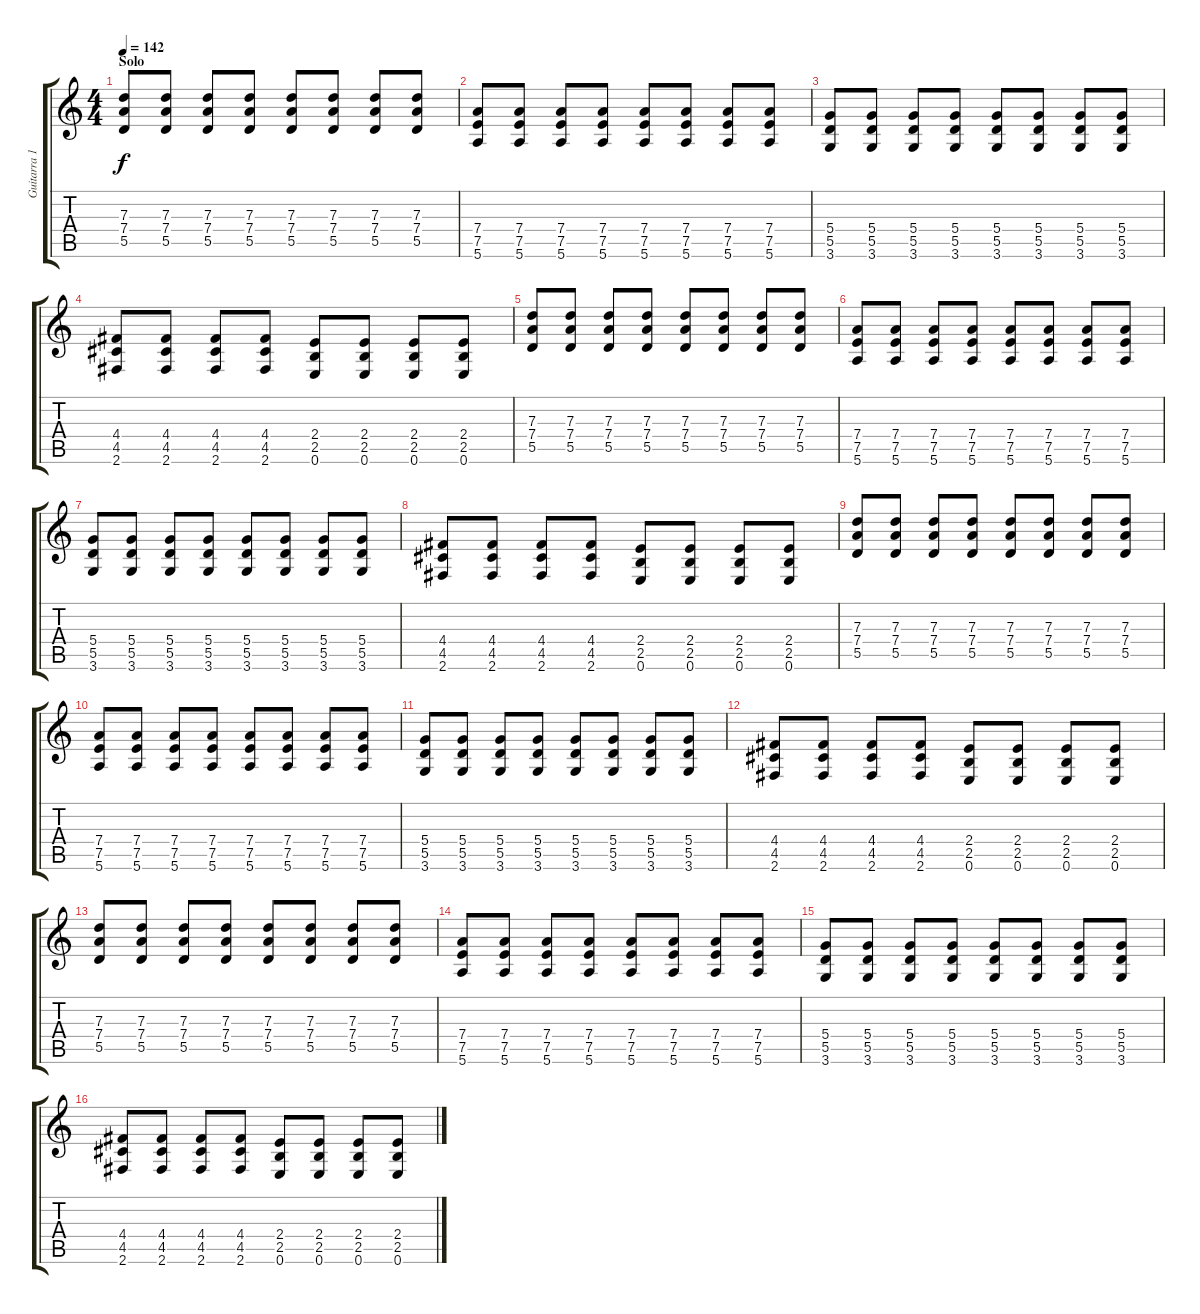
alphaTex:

\track ("Guitarra 1 - Mathias" "Guitarra 1") {instrument distortionguitar}
\staff {score tabs}
\tuning (E4 B3 G3 D3 A2 E2) {hide}
\ts (4 4)
\section ("" "Solo")
\tempo 142
\clef g2
\ks c
(7.3 7.4 5.5).8{dy f} (7.3 7.4 5.5).8 (7.3 7.4 5.5).8 (7.3 7.4 5.5).8 (7.3 7.4 5.5).8 (7.3 7.4 5.5).8 (7.3 7.4 5.5).8 (7.3 7.4 5.5).8 |
(7.4 7.5 5.6).8 (7.4 7.5 5.6).8 (7.4 7.5 5.6).8 (7.4 7.5 5.6).8 (7.4 7.5 5.6).8 (7.4 7.5 5.6).8 (7.4 7.5 5.6).8 (7.4 7.5 5.6).8 |
(5.4 5.5 3.6).8 (5.4 5.5 3.6).8 (5.4 5.5 3.6).8 (5.4 5.5 3.6).8 (5.4 5.5 3.6).8 (5.4 5.5 3.6).8 (5.4 5.5 3.6).8 (5.4 5.5 3.6).8 |
(4.4 4.5 2.6).8 (4.4 4.5 2.6).8 (4.4 4.5 2.6).8 (4.4 4.5 2.6).8 (2.4 2.5 0.6).8 (2.4 2.5 0.6).8 (2.4 2.5 0.6).8 (2.4 2.5 0.6).8 |
(7.3 7.4 5.5).8 (7.3 7.4 5.5).8 (7.3 7.4 5.5).8 (7.3 7.4 5.5).8 (7.3 7.4 5.5).8 (7.3 7.4 5.5).8 (7.3 7.4 5.5).8 (7.3 7.4 5.5).8 |
(7.4 7.5 5.6).8 (7.4 7.5 5.6).8 (7.4 7.5 5.6).8 (7.4 7.5 5.6).8 (7.4 7.5 5.6).8 (7.4 7.5 5.6).8 (7.4 7.5 5.6).8 (7.4 7.5 5.6).8 |
(5.4 5.5 3.6).8 (5.4 5.5 3.6).8 (5.4 5.5 3.6).8 (5.4 5.5 3.6).8 (5.4 5.5 3.6).8 (5.4 5.5 3.6).8 (5.4 5.5 3.6).8 (5.4 5.5 3.6).8 |
(4.4 4.5 2.6).8 (4.4 4.5 2.6).8 (4.4 4.5 2.6).8 (4.4 4.5 2.6).8 (2.4 2.5 0.6).8 (2.4 2.5 0.6).8 (2.4 2.5 0.6).8 (2.4 2.5 0.6).8 |
(7.3 7.4 5.5).8 (7.3 7.4 5.5).8 (7.3 7.4 5.5).8 (7.3 7.4 5.5).8 (7.3 7.4 5.5).8 (7.3 7.4 5.5).8 (7.3 7.4 5.5).8 (7.3 7.4 5.5).8 |
(7.4 7.5 5.6).8 (7.4 7.5 5.6).8 (7.4 7.5 5.6).8 (7.4 7.5 5.6).8 (7.4 7.5 5.6).8 (7.4 7.5 5.6).8 (7.4 7.5 5.6).8 (7.4 7.5 5.6).8 |
(5.4 5.5 3.6).8 (5.4 5.5 3.6).8 (5.4 5.5 3.6).8 (5.4 5.5 3.6).8 (5.4 5.5 3.6).8 (5.4 5.5 3.6).8 (5.4 5.5 3.6).8 (5.4 5.5 3.6).8 |
(4.4 4.5 2.6).8{volume 12} (4.4 4.5 2.6).8 (4.4 4.5 2.6).8 (4.4 4.5 2.6).8 (2.4 2.5 0.6).8 (2.4 2.5 0.6).8 (2.4 2.5 0.6).8 (2.4 2.5 0.6).8 |
(7.3 7.4 5.5).8{volume 11} (7.3 7.4 5.5).8 (7.3 7.4 5.5).8 (7.3 7.4 5.5).8 (7.3 7.4 5.5).8 (7.3 7.4 5.5).8 (7.3 7.4 5.5).8 (7.3 7.4 5.5).8 |
(7.4 7.5 5.6).8 (7.4 7.5 5.6).8 (7.4 7.5 5.6).8 (7.4 7.5 5.6).8 (7.4 7.5 5.6).8 (7.4 7.5 5.6).8 (7.4 7.5 5.6).8 (7.4 7.5 5.6).8 |
(5.4 5.5 3.6).8{volume 11} (5.4 5.5 3.6).8 (5.4 5.5 3.6).8 (5.4 5.5 3.6).8 (5.4 5.5 3.6).8 (5.4 5.5 3.6).8 (5.4 5.5 3.6).8 (5.4 5.5 3.6).8 |
(4.4 4.5 2.6).8{volume 10} (4.4 4.5 2.6).8 (4.4 4.5 2.6).8 (4.4 4.5 2.6).8 (2.4 2.5 0.6).8 (2.4 2.5 0.6).8 (2.4 2.5 0.6).8 (2.4 2.5 0.6).8
